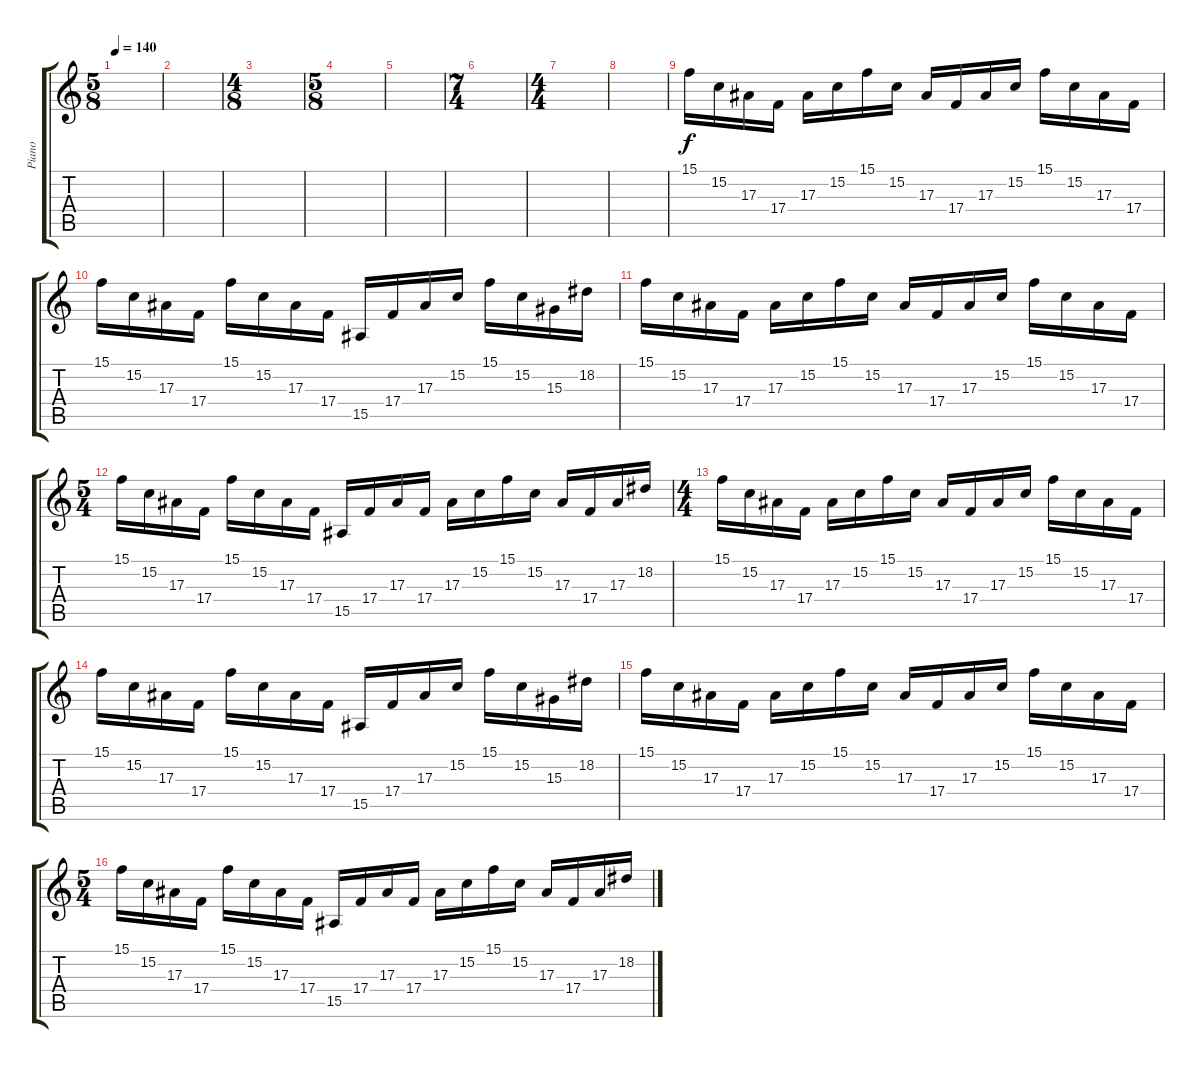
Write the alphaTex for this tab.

\track ("Piano" "Piano") {instrument acousticgrandpiano}
\staff {score tabs}
\tuning (D4 A3 F3 C3 G2 D2) {hide}
\ts (5 8)
\tempo 140
\clef g2
\ks c
|
|
\ts (4 8)
|
\ts (5 8)
|
|
\ts (7 4)
|
\ts (4 4)
|
|
15.1.16 15.2.16 17.3.16 17.4.16 17.3.16 15.2.16 15.1.16 15.2.16 17.3.16 17.4.16 17.3.16 15.2.16 15.1.16 15.2.16 17.3.16 17.4.16 |
15.1.16 15.2.16 17.3.16 17.4.16 15.1.16 15.2.16 17.3.16 17.4.16 15.5.16 17.4.16 17.3.16 15.2.16 15.1.16 15.2.16 15.3.16 18.2.16 |
15.1.16 15.2.16 17.3.16 17.4.16 17.3.16 15.2.16 15.1.16 15.2.16 17.3.16 17.4.16 17.3.16 15.2.16 15.1.16 15.2.16 17.3.16 17.4.16 |
\ts (5 4)
15.1.16 15.2.16 17.3.16 17.4.16 15.1.16 15.2.16 17.3.16 17.4.16 15.5.16 17.4.16 17.3.16 17.4.16 17.3.16 15.2.16 15.1.16 15.2.16 17.3.16 17.4.16 17.3.16 18.2.16 |
\ts (4 4)
15.1.16 15.2.16 17.3.16 17.4.16 17.3.16 15.2.16 15.1.16 15.2.16 17.3.16 17.4.16 17.3.16 15.2.16 15.1.16 15.2.16 17.3.16 17.4.16 |
15.1.16 15.2.16 17.3.16 17.4.16 15.1.16 15.2.16 17.3.16 17.4.16 15.5.16 17.4.16 17.3.16 15.2.16 15.1.16 15.2.16 15.3.16 18.2.16 |
15.1.16 15.2.16 17.3.16 17.4.16 17.3.16 15.2.16 15.1.16 15.2.16 17.3.16 17.4.16 17.3.16 15.2.16 15.1.16 15.2.16 17.3.16 17.4.16 |
\ts (5 4)
15.1.16 15.2.16 17.3.16 17.4.16 15.1.16 15.2.16 17.3.16 17.4.16 15.5.16 17.4.16 17.3.16 17.4.16 17.3.16 15.2.16 15.1.16 15.2.16 17.3.16 17.4.16 17.3.16 18.2.16
